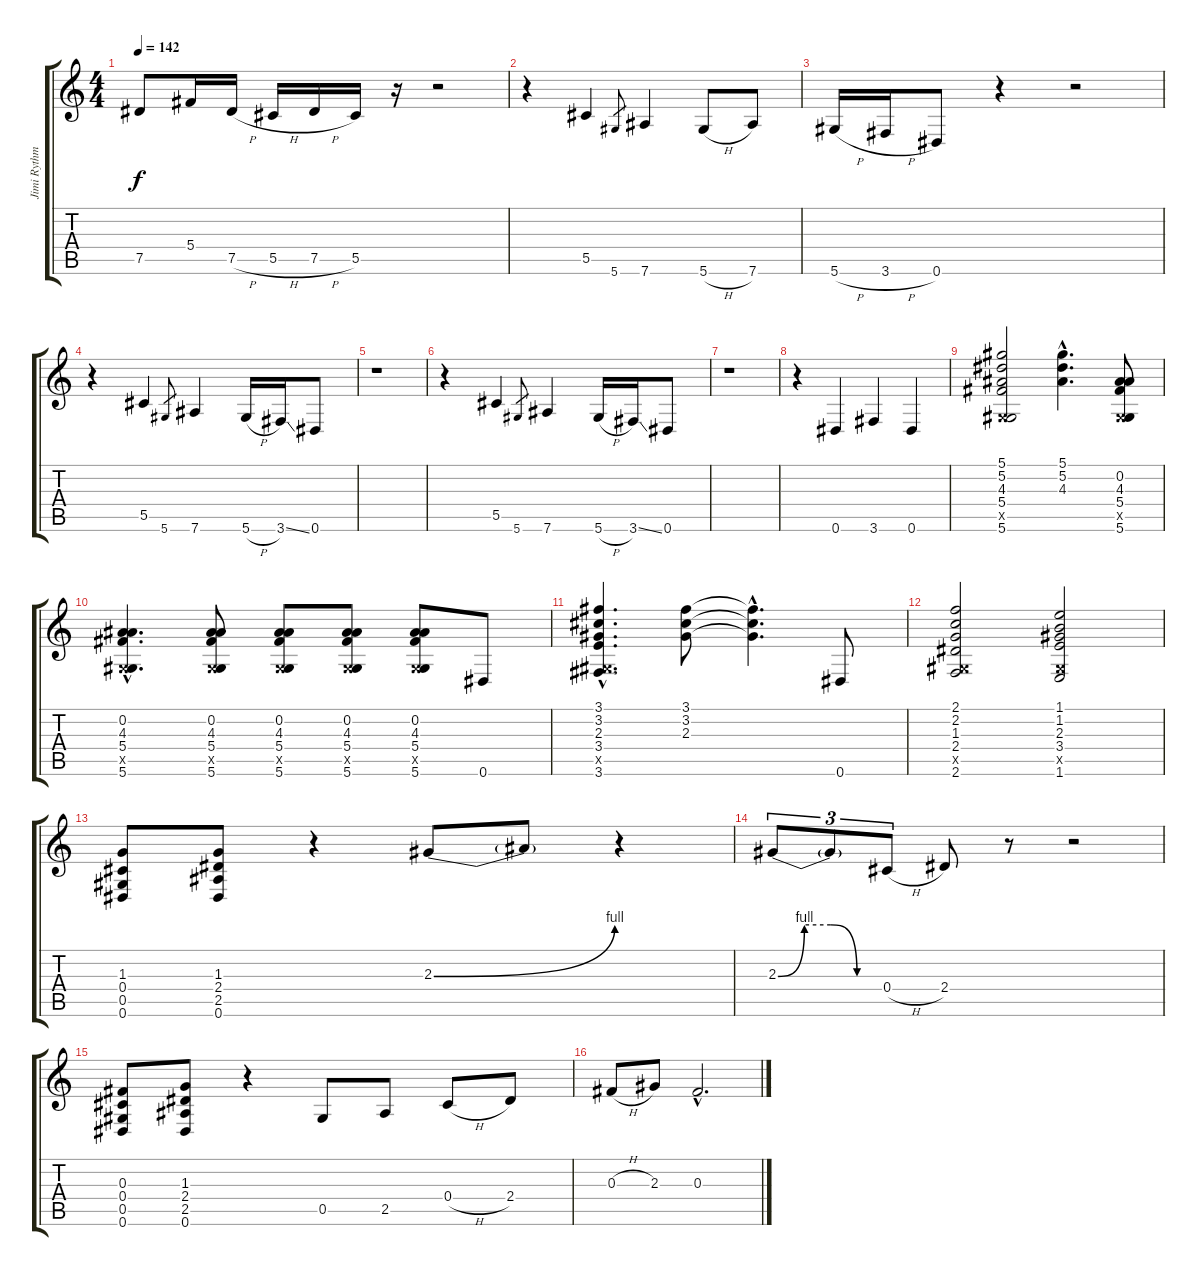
\track ("Jimi Rythmic" "Jimi Rythm") {instrument overdrivenguitar}
\staff {score tabs}
\tuning (Eb4 Bb3 Gb3 Db3 Ab2 Eb2) {hide}
\ts (4 4)
\tempo 142
\clef g2
\ks c
7.5.8{dy f} 5.4.16 7.5{h}.16 5.5{h}.16 7.5{h}.16 5.5.16 r.16 r.2 |
r.4 5.5.4 5.6.8{gr} 7.6.4 5.6{h}.8 7.6.8 |
5.6{h}.16 3.6{h}.16 0.6.8 r.4 r.2 |
r.4 5.5.4 5.6.8{gr} 7.6.4 5.6{h}.16 3.6{ss}.16 0.6.8 |
r.1 |
r.4 5.5.4 5.6.8{gr} 7.6.4 5.6{h}.16 3.6{ss}.16 0.6.8 |
r.1 |
r.4 0.6.4 3.6.4 0.6.4 |
(5.1 5.2 4.3 5.4 0.5{x} 5.6).2 (5.1{hac} 5.2{hac} 4.3{hac}).4{d} (0.2 4.3 5.4 0.5{x} 5.6).8 |
(0.2{hac} 4.3{hac} 5.4{hac} 0.5{hac x} 5.6{hac}).4{d} (0.2 4.3 5.4 0.5{x} 5.6).8 (0.2 4.3 5.4 0.5{x} 5.6).8 (0.2 4.3 5.4 0.5{x} 5.6).8 (0.2 4.3 5.4 0.5{x} 5.6).8 0.6.8 |
(3.1{hac} 3.2{hac} 2.3{hac} 3.4{hac} 0.5{hac x} 3.6{hac}).4{d} (3.1 3.2 2.3).8 (3.1{hac t} 3.2{hac t} 2.3{hac t}).4{d} 0.6.8 |
(2.1 2.2 1.3 2.4 0.5{x} 2.6).2 (1.1 1.2 2.3 3.4 0.5{x} 1.6).2 |
(1.3 0.4 0.5 0.6).8 (1.3 2.4 2.5 0.6).8 r.4 2.3{be (bend 0 0 60 4)}.8 2.3{t}.8 r.4 |
2.3{be (custom 0 0 15 4 30 4 45 0 60 0)}.8{tu (3 2)} 2.3{t}.8{tu (3 2)} 0.4{h}.8{tu (3 2)} 2.4.8 r.8 r.2 |
(0.3 0.4 0.5 0.6).8 (1.3 2.4 2.5 0.6).8 r.4 0.5.8 2.5.8 0.4{h}.8 2.4.8 |
0.3{h}.8 2.3.8 0.3{hac}.2{d}
